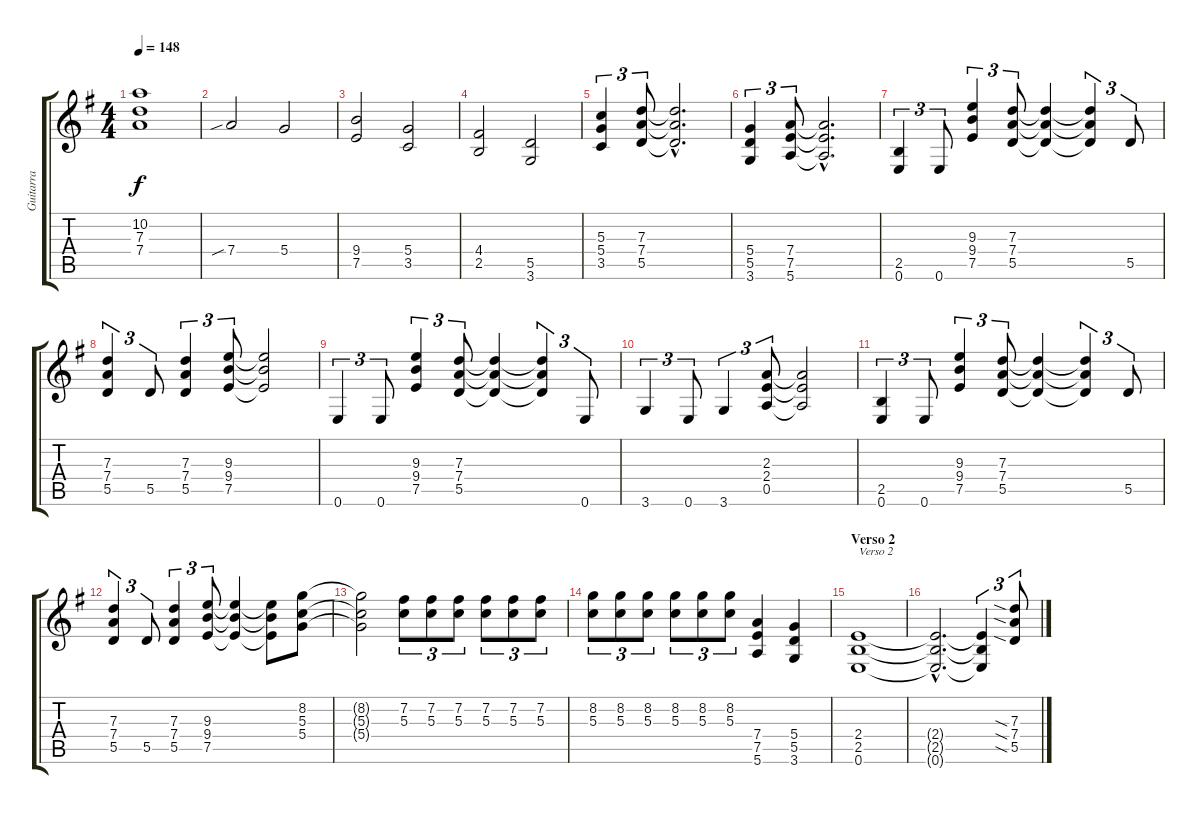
\track ("Guitarra " "Guitarra ") {instrument overdrivenguitar}
\staff {score tabs}
\tuning (E4 B3 G3 D3 A2 E2) {hide}
\ts (4 4)
\tempo 148
\clef g2
\ks g
(10.2 7.3 7.4).1{dy f} |
7.4{sib}.2 5.4.2 |
(9.4 7.5).2 (5.4 3.5).2 |
(4.4 2.5).2 (5.5 3.6).2 |
(5.3 5.4 3.5).4{tu (3 2)} (7.3 7.4 5.5).8{tu (3 2)} (7.3{hac t} 7.4{hac t} 5.5{hac t}).2{d} |
(5.4 5.5 3.6).4{tu (3 2)} (7.4 7.5 5.6).8{tu (3 2)} (7.4{hac t} 7.5{hac t} 5.6{hac t}).2{d} |
\section ("" "")
(2.5 0.6).4{tu (3 2)} 0.6.8{tu (3 2)} (9.3 9.4 7.5).4{tu (3 2)} (7.3 7.4 5.5).8{tu (3 2)} (7.3{t} 7.4{t} 5.5{t}).4 (7.3{t} 7.4{t} 5.5{t}).4{tu (3 2)} 5.5.8{tu (3 2)} |
(7.3 7.4 5.5).4{tu (3 2)} 5.5.8{tu (3 2)} (7.3 7.4 5.5).4{tu (3 2)} (9.3 9.4 7.5).8{tu (3 2)} (9.3{t} 9.4{t} 7.5{t}).2 |
0.6.4{tu (3 2)} 0.6.8{tu (3 2)} (9.3 9.4 7.5).4{tu (3 2)} (7.3 7.4 5.5).8{tu (3 2)} (7.3{t} 7.4{t} 5.5{t}).4 (7.3{t} 7.4{t} 5.5{t}).4{tu (3 2)} 0.6.8{tu (3 2)} |
3.6.4{tu (3 2)} 0.6.8{tu (3 2)} 3.6.4{tu (3 2)} (2.3 2.4 0.5).8{tu (3 2)} (2.3{t} 2.4{t} 0.5{t}).2 |
(2.5 0.6).4{tu (3 2)} 0.6.8{tu (3 2)} (9.3 9.4 7.5).4{tu (3 2)} (7.3 7.4 5.5).8{tu (3 2)} (7.3{t} 7.4{t} 5.5{t}).4 (7.3{t} 7.4{t} 5.5{t}).4{tu (3 2)} 5.5.8{tu (3 2)} |
(7.3 7.4 5.5).4{tu (3 2)} 5.5.8{tu (3 2)} (7.3 7.4 5.5).4{tu (3 2)} (9.3 9.4 7.5).8{tu (3 2)} (9.3{t} 9.4{t} 7.5{t}).4 (9.3{t} 9.4{t} 7.5{t}).8 (8.2 5.3 5.4).8 |
(8.2{t} 5.3{t} 5.4{t}).2 (7.2 5.3).8{tu (3 2)} (7.2 5.3).8{tu (3 2)} (7.2 5.3).8{tu (3 2)} (7.2 5.3).8{tu (3 2)} (7.2 5.3).8{tu (3 2)} (7.2 5.3).8{tu (3 2)} |
(8.2 5.3).8{tu (3 2)} (8.2 5.3).8{tu (3 2)} (8.2 5.3).8{tu (3 2)} (8.2 5.3).8{tu (3 2)} (8.2 5.3).8{tu (3 2)} (8.2 5.3).8{tu (3 2)} (7.4 7.5 5.6).4 (5.4 5.5 3.6).4 |
\section ("" "Verso 2")
(2.4 2.5 0.6).1{txt "Verso 2"} |
(2.4{hac t} 2.5{hac t} 0.6{hac t}).2{d} (2.4{t} 2.5{t} 0.6{t}).4{tu (3 2)} (7.3{sia} 7.4{sia} 5.5{sia}).8{tu (3 2)}
